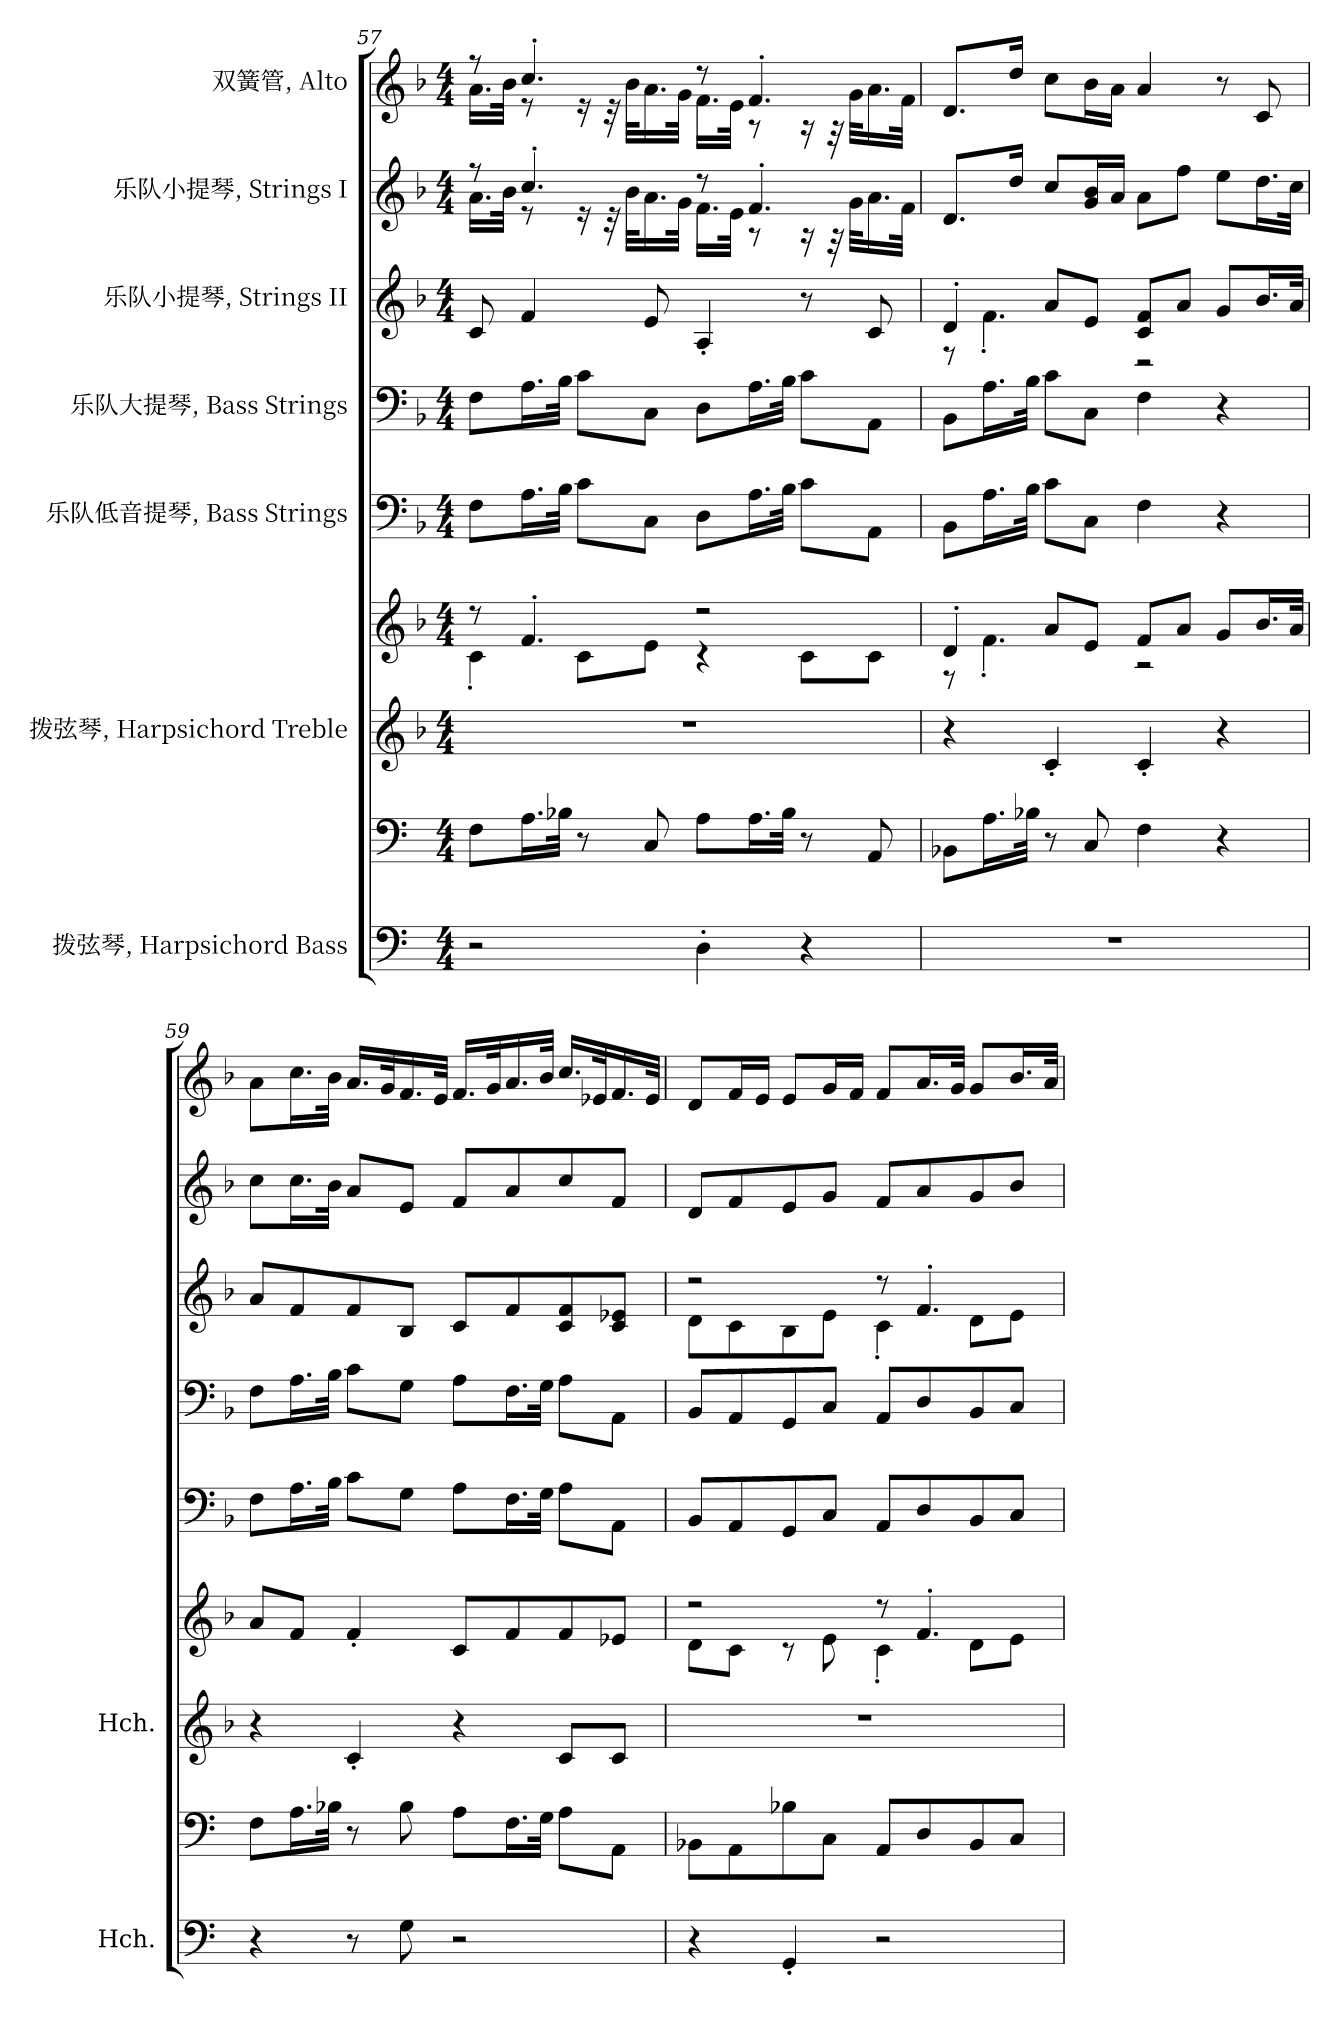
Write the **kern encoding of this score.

**kern	**kern	**kern	**kern	**kern	**kern	**kern	**kern	**kern
*part7	*part7	*part6	*part6	*part5	*part4	*part3	*part2	*part1
*staff9	*staff8	*staff7	*staff6	*staff5	*staff4	*staff3	*staff2	*staff1
*I"拨弦琴, Harpsichord Bass	*	*I"拨弦琴, Harpsichord Treble	*	*I"乐队低音提琴, Bass Strings	*I"乐队大提琴, Bass Strings	*I"乐队小提琴, Strings II	*I"乐队小提琴, Strings I	*I"双簧管, Alto
*I'Hch.	*	*I'Hch.	*	*	*	*	*	*
!!LO:PB:g=z
*clefF4	*clefF4	*clefG2	*clefG2	*clefF4	*clefF4	*clefG2	*clefG2	*clefG2
*	*	*	*	*ITrd7c12	*	*	*	*
*k[]	*k[]	*k[b-]	*k[b-]	*k[b-]	*k[b-]	*k[b-]	*k[b-]	*k[b-]
*M4/4	*M4/4	*M4/4	*M4/4	*M4/4	*M4/4	*M4/4	*M4/4	*M4/4
=57	=57	=57	=57	=57	=57	=57	=57	=57
*	*	*	*^	*	*	*	*^	*^
2r	8F\L	1r	8r	4c'\	8FF\L	8F\L	8c/	8r	16.a\LL	8r	16.a\LL
.	.	.	.	.	.	.	.	.	32b-\JJk	.	32b-\JJk
.	16.A\L	.	4.f'/	.	16.AA\L	16.A\L	4f/	4.cc'/	8r	4.cc'/	8r
.	32B-X\JJk	.	.	.	32BB-\JJk	32B-\JJk	.	.	.	.	.
.	8r	.	.	8c\L	8C\L	8c\L	.	.	16r	.	16r
.	.	.	.	.	.	.	.	.	32r	.	32r
.	.	.	.	.	.	.	.	.	32b-\KLL	.	32b-\KLL
.	8C/	.	.	8e\J	8CC\J	8C\J	8e/	.	16.a\	.	16.a\
.	.	.	.	.	.	.	.	.	32g\JJk	.	32g\JJk
4D'\	8A\L	.	2r	4r	8DD\L	8D\L	4A'/	8r	16.f\LL	8r	16.f\LL
.	.	.	.	.	.	.	.	.	32e\JJk	.	32e\JJk
.	16.A\L	.	.	.	16.AA\L	16.A\L	.	4.f'/	8r	4.f'/	8r
.	32B-\JJk	.	.	.	32BB-\JJk	32B-\JJk	.	.	.	.	.
4r	8r	.	.	8c\L	8C\L	8c\L	8r	.	16r	.	16r
.	.	.	.	.	.	.	.	.	32r	.	32r
.	.	.	.	.	.	.	.	.	32g\KLL	.	32g\KLL
.	8AA/	.	.	8c\J	8AAA\J	8AA\J	8c/	.	16.a\	.	16.a\
.	.	.	.	.	.	.	.	.	32f\JJk	.	32f\JJk
*	*	*	*	*	*	*	*	*v	*v	*	*
*	*	*	*	*	*	*	*	*	*v	*v
=58	=58	=58	=58	=58	=58	=58	=58	=58	=58
*	*	*	*	*	*	*	*^	*	*
1r	8BB-X\L	4r	4d'/	8r	8BBB-\L	8BB-\L	4d'/	8r	8.d/L	8.d/L
.	16.A\L	.	.	4.f'\	16.AA\L	16.A\L	.	4.f'\	.	.
.	.	.	.	.	.	.	.	.	16dd/Jk	16dd/Jk
.	32B-X\JJk	.	.	.	32BB-\JJk	32B-\JJk	.	.	.	.
.	8r	4c'/	8a/L	.	8C\L	8c\L	8a/L	.	8cc/L	8cc\L
.	8C/	.	8e/J	.	8CC\J	8C\J	8e/J	.	16g/ 16b-/L	16b-\L
.	.	.	.	.	.	.	.	.	16a/JJ	16a\JJ
.	4F\	4c'/	8f/L	2r	4FF\	4F\	8c/ 8f/L	2r	8a\L	4a/
.	.	.	8a/J	.	.	.	8a/J	.	8ff\J	.
.	4r	4r	8g/L	.	4r	4r	8g/L	.	8ee\L	8r
.	.	.	16.b-/L	.	.	.	16.b-/L	.	16.dd\L	8c/
.	.	.	32a/JJk	.	.	.	32a/JJk	.	32cc\JJk	.
*	*	*	*v	*v	*	*	*v	*v	*	*
!!LO:PB:g=z
=59	=59	=59	=59	=59	=59	=59	=59	=59
4r	8F\L	4r	8a/L	8FF\L	8F\L	8a/L	8cc\L	8a\L
.	16.A\L	.	8f/J	16.AA\L	16.A\L	8f/	16.cc\L	16.cc\L
.	32B-X\JJk	.	.	32BB-\JJk	32B-\JJk	.	32b-\JJk	32b-\JJk
8r	8r	4c'/	4f'/	8C\L	8c\L	8f/	8a/L	16.a/LL
.	.	.	.	.	.	.	.	32g/K
8G\	8B-\	.	.	8GG\J	8G\J	8B-/J	8e/J	16.f/
.	.	.	.	.	.	.	.	32e/JJk
2r	8A\L	4r	8c/L	8AA\L	8A\L	8c/L	8f/L	16.f/LL
.	.	.	.	.	.	.	.	32g/K
.	16.F\L	.	8f/	16.FF\L	16.F\L	8f/	8a/	16.a/
.	32G\JJk	.	.	32GG\JJk	32G\JJk	.	.	32b-/JJk
.	8A\L	8c/L	8f/	8AA\L	8A\L	8c/ 8f/	8cc/	16.cc/LL
.	.	.	.	.	.	.	.	32e-X/K
.	8AA\J	8c/J	8e-X/J	8AAA\J	8AA\J	8c/ 8e-X/J	8f/J	16.f/
.	.	.	.	.	.	.	.	32e-/JJk
=60	=60	=60	=60	=60	=60	=60	=60	=60
*	*	*	*^	*	*	*^	*	*
4r	8BB-X\L	1r	2r	8d\L	8BBB-/L	8BB-/L	2r	8d\L	8d/L	8d/L
.	8AA\	.	.	8c\J	8AAA/	8AA/	.	8c\	8f/	16f/L
.	.	.	.	.	.	.	.	.	.	16e/JJ
4GG'/	8B-X\	.	.	8r	8GGG/	8GG/	.	8B-\	8e/	8e/L
.	8C\J	.	.	8e\	8CC/J	8C/J	.	8e\J	8g/J	16g/L
.	.	.	.	.	.	.	.	.	.	16f/JJ
2r	8AA/L	.	8r	4c'\	8AAA/L	8AA/L	8r	4c'\	8f/L	8f/L
.	8D/	.	4.f'/	.	8DD/	8D/	4.f'/	.	8a/	16.a/L
.	.	.	.	.	.	.	.	.	.	32g/JJk
.	8BB-/	.	.	8d\L	8BBB-/	8BB-/	.	8d\L	8g/	8g/L
.	8C/J	.	.	8e\J	8CC/J	8C/J	.	8e\J	8b-/J	16.b-/L
.	.	.	.	.	.	.	.	.	.	32a/JJk
*	*	*	*v	*v	*	*	*v	*v	*	*
=	=	=	=	=	=	=	=	=
*-	*-	*-	*-	*-	*-	*-	*-	*-
